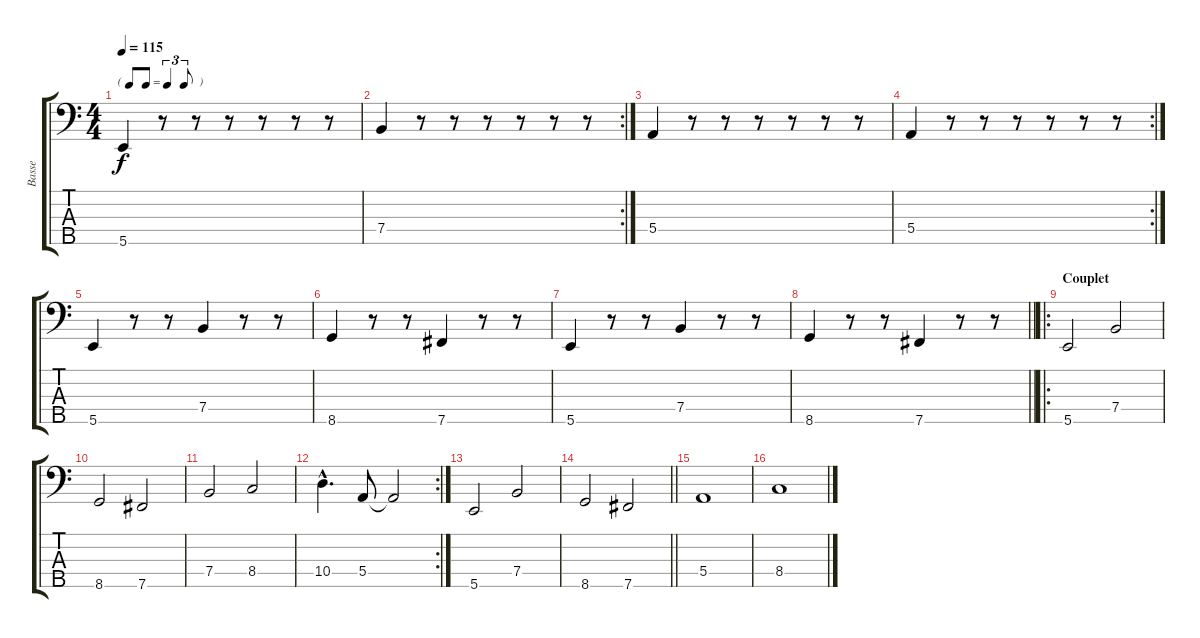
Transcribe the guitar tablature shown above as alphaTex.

\track ("Basse" "Basse") {instrument electricbassfinger}
\staff {score tabs}
\tuning (G2 D2 A1 E1 B0) {hide}
\ts (4 4)
\tf triplet8th
\tempo 115
\clef f4
\ks c
5.5.4{dy f} r.8 r.8 r.8 r.8 r.8 r.8 |
\rc 2
7.4.4 r.8 r.8 r.8 r.8 r.8 r.8 |
5.4.4 r.8 r.8 r.8 r.8 r.8 r.8 |
\rc 2
5.4.4 r.8 r.8 r.8 r.8 r.8 r.8 |
5.5.4 r.8 r.8 7.4.4 r.8 r.8 |
8.5.4 r.8 r.8 7.5.4 r.8 r.8 |
5.5.4 r.8 r.8 7.4.4 r.8 r.8 |
\barLineRight lightlight
8.5.4 r.8 r.8 7.5.4 r.8 r.8 |
\ro
\section ("" "Couplet")
5.5.2 7.4.2 |
8.5.2 7.5.2 |
7.4.2 8.4.2 |
\rc 2
10.4{hac}.4{d} 5.4.8 5.4{t}.2 |
5.5.2 7.4.2 |
\barLineRight lightlight
8.5.2 7.5.2 |
5.4.1 |
8.4.1
